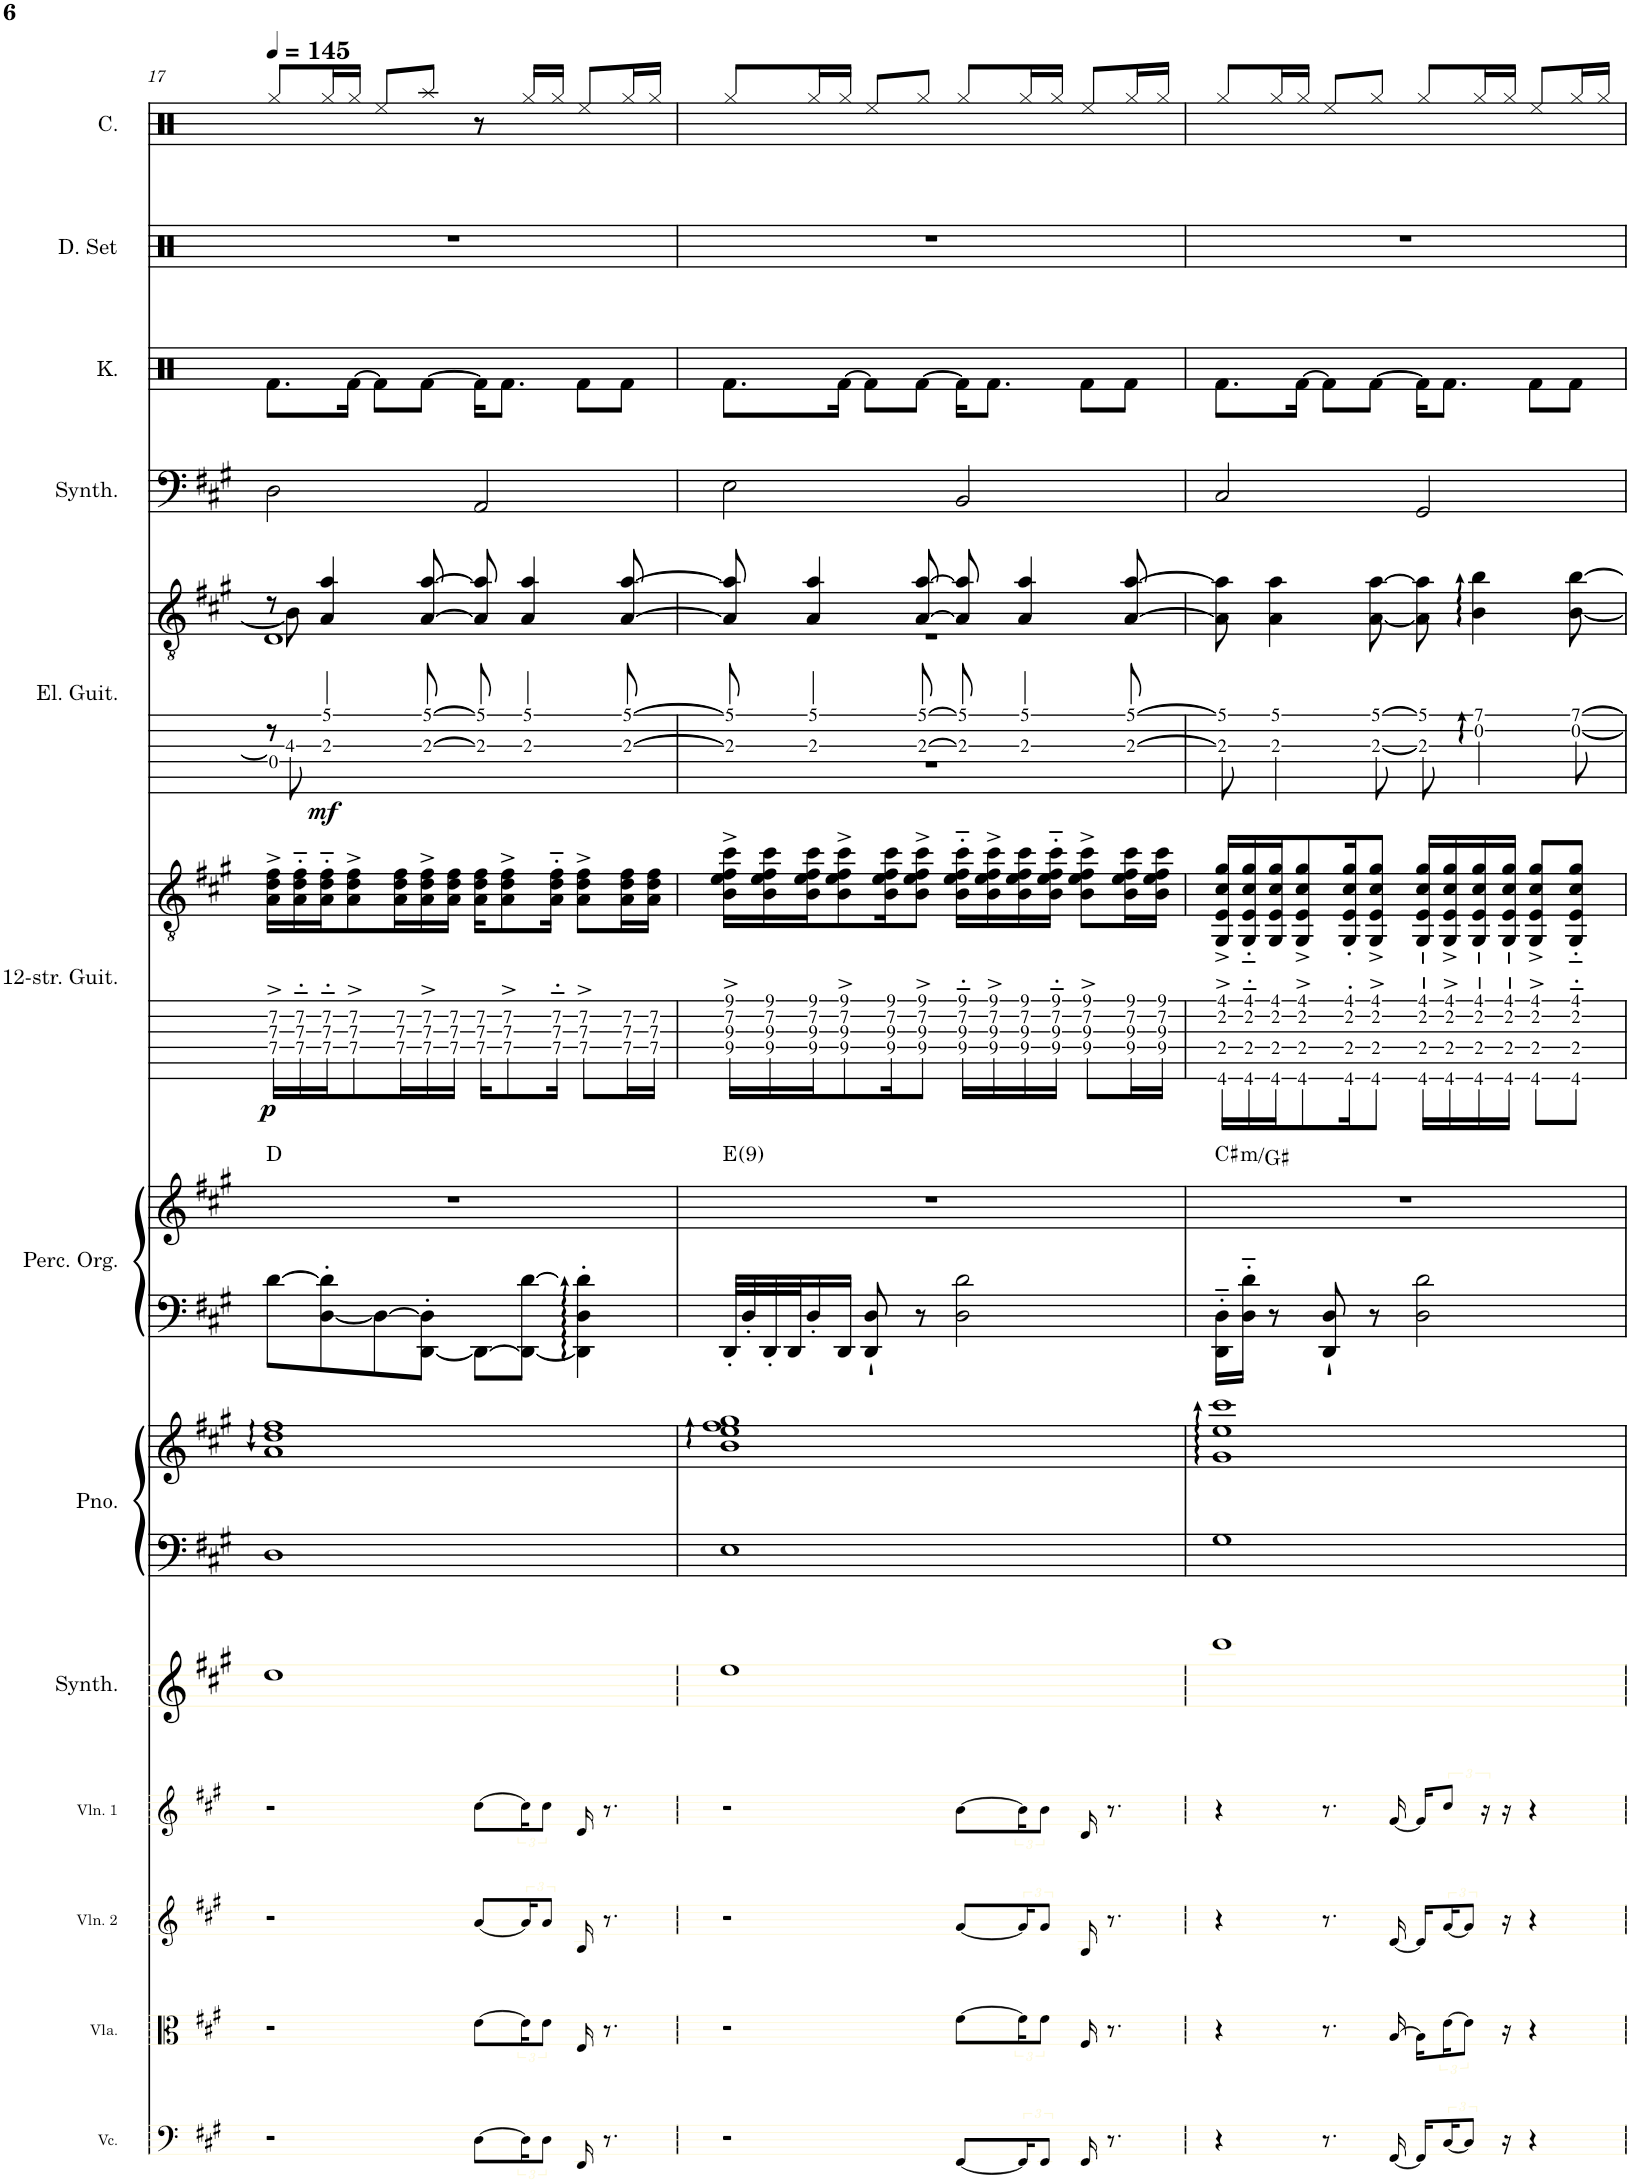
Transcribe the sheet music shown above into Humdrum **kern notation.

**kern	**kern	**kern	**kern	**kern	**kern	**kern	**kern	**kern	**harte	**kern	**kern	**dynam	**kern	**kern	**dynam	**kern	**kern	**kern	**kern
*part13	*part12	*part11	*part10	*part9	*part8	*part8	*part7	*part7	*part7	*part6	*part6	*part6	*part5	*part5	*part5	*part4	*part3	*part2	*part1
*staff17	*staff16	*staff15	*staff14	*staff13	*staff12	*staff11	*staff10	*staff9	*	*staff8	*staff7	*staff7/8	*staff6	*staff5	*staff5/6	*staff4	*staff3	*staff2	*staff1
*I"Violoncello	*I"Viola	*I"Violin 2	*I"Violin 1	*I"Saw Synthesizer	*I"Upright Piano	*	*I"Percussive Organ	*	*	*I"12-string Guitar	*	*	*I"Electric Guitar	*	*	*I"Bass Synthesizer	*I"Kicks	*I"Drumset	*I"Cymbals
*I'Vc.	*I'Vla.	*I'Vln. 2	*I'Vln. 1	*I'Synth.	*I'Pno.	*	*I'Perc. Org.	*	*	*I'12-str. Guit.	*	*	*I'El. Guit.	*	*	*I'Synth.	*I'K.	*I'D. Set	*I'C.
!!LO:PB:g=z
*clefF4	*clefC3	*clefG2	*clefG2	*clefG2	*clefF4	*clefG2	*clefF4	*clefG2	*	*	*clefGv2	*	*	*clefGv2	*	*clefF4	*clefX	*clefX	*clefX
*k[f#c#g#]	*k[f#c#g#]	*k[f#c#g#]	*k[f#c#g#]	*k[f#c#g#]	*k[f#c#g#]	*k[f#c#g#]	*k[f#c#g#]	*k[f#c#g#]	*	*k[f#c#g#]	*k[f#c#g#]	*	*k[f#c#g#]	*k[f#c#g#]	*	*k[f#c#g#]	*k[]	*k[]	*k[]
*M4/4	*M4/4	*M4/4	*M4/4	*M4/4	*M4/4	*M4/4	*M4/4	*M4/4	*	*M4/4	*M4/4	*	*M4/4	*M4/4	*	*M4/4	*M4/4	*M4/4	*M4/4
*MM145	*MM145	*MM145	*MM145	*MM145	*MM145	*MM145	*MM145	*MM145	*	*MM145	*MM145	*	*MM145	*MM145	*	*MM145	*MM145	*MM145	*MM145
=17	=17	=17	=17	=17	=17	=17	=17	=17	=17	=17	=17	=17	=17	=17	=17	=17	=17	=17	=17
*	*	*	*	*	*	*	*	*	*	*	*	*	*^	*^	*	*	*	*	*
*	*	*	*	*	*	*	*	*	*	*	*	*	*	*^	*	*^	*	*	*	*	*
!	!	!	!	!	!	!	!	!	!	!	!	!LO:DY:b=2	!	!	!	!	!	!	!	!	!	!	!
2r	2r	2r	2r	1dd	1D	1a 1dd 1ff#	[8d\L	1r	D:maj	16A\^ 16d\^ 16f#\^LL	16A\^ 16d\^ 16f#\^LL	p	8r	8B\]	1D	8r	8B\]	1D	.	2D\	8.Rf\L	1r	8Rgg/L
.	.	.	.	.	.	.	.	.	.	16A\~' 16d\~' 16f#\~'	16A\'~ 16d\'~ 16f#\'~	.	.	.	.	.	.	.	.	.	.	.	.
!	!	!	!	!	!	!	!	!	!	!	!	!	!	!	!	!	!	!	!LO:DY:b=2	!	!	!	!
.	.	.	.	.	.	.	[8D\' 8d\]'	.	.	16A\~' 16d\~' 16f#\~'J	16A\'~ 16d\'~ 16f#\'~J	.	4A/ 4a/	2..ryy	.	4A/ 4a/	2..ryy	.	mf	.	.	.	16Rgg/L
.	.	.	.	.	.	.	.	.	.	8A\^ 8d\^ 8f#\^	8A\^ 8d\^ 8f#\^	.	.	.	.	.	.	.	.	.	[16Rf\Jk	.	16Rgg/JJ
.	.	.	.	.	.	.	8D\_	.	.	.	.	.	.	.	.	.	.	.	.	.	8Rf\L]	.	8Ree/L
.	.	.	.	.	.	.	.	.	.	16A\ 16d\ 16f#\L	16A\ 16d\ 16f#\L	.	.	.	.	.	.	.	.	.	.	.	.
.	.	.	.	.	.	.	[8DD\' 8D\]'J	.	.	16A\^ 16d\^ 16f#\^	16A\^ 16d\^ 16f#\^	.	[8A/ [8a/	.	.	[8A/ [8a/	.	.	.	.	[8Rf\J	.	8Raa/J
.	.	.	.	.	.	.	.	.	.	16A\ 16d\ 16f#\JJ	16A\ 16d\ 16f#\JJ	.	.	.	.	.	.	.	.	.	.	.	.
[8D\L	[8e\L	[8a/L	[8cc#\L	.	.	.	8DD\L_	.	.	16A\ 16d\ 16f#\KL	16A\ 16d\ 16f#\KL	.	8A/] 8a/]	.	.	8A/] 8a/]	.	.	.	2AA/	16Rf\KL]	.	8r
.	.	.	.	.	.	.	.	.	.	8A\^ 8d\^ 8f#\^	8A\^ 8d\^ 8f#\^	.	.	.	.	.	.	.	.	.	8.Rf\J	.	.
24D\K]	24e\K]	24a/K]	24cc#\K]	.	.	.	8DD\_ [8d\J	.	.	.	.	.	4A/ 4a/	.	.	4A/ 4a/	.	.	.	.	.	.	16Rgg/LL
12D\J	12e\J	12a/J	12cc#\J	.	.	.	.	.	.	.	.	.	.	.	.	.	.	.	.	.	.	.	.
.	.	.	.	.	.	.	.	.	.	16A\~' 16d\~' 16f#\~'Jk	16A\'~ 16d\'~ 16f#\'~Jk	.	.	.	.	.	.	.	.	.	.	.	16Rgg/JJ
16DD/	16E/	16A/	16c#/	.	.	.	4DD\]' 4D\' 4d\]'	.	.	8A\^ 8d\^ 8f#\^L	8A\^ 8d\^ 8f#\^L	.	.	.	.	.	.	.	.	.	8Rf\L	.	8Ree/L
8.r	8.r	8.r	8.r	.	.	.	.	.	.	.	.	.	.	.	.	.	.	.	.	.	.	.	.
.	.	.	.	.	.	.	.	.	.	16A\ 16d\ 16f#\L	16A\ 16d\ 16f#\L	.	[8A/ [8a/	.	.	[8A/ [8a/	.	.	.	.	8Rf\J	.	16Rgg/L
.	.	.	.	.	.	.	.	.	.	16A\ 16d\ 16f#\JJ	16A\ 16d\ 16f#\JJ	.	.	.	.	.	.	.	.	.	.	.	16Rgg/JJ
*	*	*	*	*	*	*	*	*	*	*	*	*	*	*v	*v	*	*	*	*	*	*	*	*
*	*	*	*	*	*	*	*	*	*	*	*	*	*	*	*	*v	*v	*	*	*	*	*
=18	=18	=18	=18	=18	=18	=18	=18	=18	=18	=18	=18	=18	=18	=18	=18	=18	=18	=18	=18	=18	=18
2r	2r	2r	2r	1ee	1E	1b 1ee 1ff# 1gg#	32DD'/LLL	1r	E:maj(9)	16B\^ 16e\^ 16f#\^ 16cc#\^LL	16B\^ 16e\^ 16f#\^ 16cc#\^LL	.	8A/] 8a/]	1r	8A/] 8a/]	1r	.	2E\	8.Rf\L	1r	8Rgg/L
.	.	.	.	.	.	.	32D'/	.	.	.	.	.	.	.	.	.	.	.	.	.	.
.	.	.	.	.	.	.	32DD'/	.	.	16B\ 16e\ 16f#\ 16cc#\	16B\ 16e\ 16f#\ 16cc#\	.	.	.	.	.	.	.	.	.	.
.	.	.	.	.	.	.	32DD/J	.	.	.	.	.	.	.	.	.	.	.	.	.	.
.	.	.	.	.	.	.	16D'/	.	.	16B\ 16e\ 16f#\ 16cc#\J	16B\ 16e\ 16f#\ 16cc#\J	.	4A/ 4a/	.	4A/ 4a/	.	.	.	.	.	16Rgg/L
.	.	.	.	.	.	.	16DD/JJ	.	.	8B\^ 8e\^ 8f#\^ 8cc#\^	8B\^ 8e\^ 8f#\^ 8cc#\^	.	.	.	.	.	.	.	[16Rf\Jk	.	16Rgg/JJ
.	.	.	.	.	.	.	8DD/` 8D/`	.	.	.	.	.	.	.	.	.	.	.	8Rf\L]	.	8Ree/L
.	.	.	.	.	.	.	.	.	.	16B\ 16e\ 16f#\ 16cc#\K	16B\ 16e\ 16f#\ 16cc#\K	.	.	.	.	.	.	.	.	.	.
.	.	.	.	.	.	.	8r	.	.	8B\^ 8e\^ 8f#\^ 8cc#\^J	8B\^ 8e\^ 8f#\^ 8cc#\^J	.	[8A/ [8a/	.	[8A/ [8a/	.	.	.	[8Rf\J	.	8Rgg/J
[8EE/L	[8f#\L	[8g#/L	[8b\L	.	.	.	2D\ 2d\	.	.	16B\~' 16e\~' 16f#\~' 16cc#\~'LL	16B\'~ 16e\'~ 16f#\'~ 16cc#\'~LL	.	8A/] 8a/]	.	8A/] 8a/]	.	.	2BB/	16Rf\KL]	.	8Rgg/L
.	.	.	.	.	.	.	.	.	.	16B\^ 16e\^ 16f#\^ 16cc#\^	16B\^ 16e\^ 16f#\^ 16cc#\^	.	.	.	.	.	.	.	8.Rf\J	.	.
24EE/K]	24f#\K]	24g#/K]	24b\K]	.	.	.	.	.	.	16B\ 16e\ 16f#\ 16cc#\	16B\ 16e\ 16f#\ 16cc#\	.	4A/ 4a/	.	4A/ 4a/	.	.	.	.	.	16Rgg/L
12EE/J	12f#\J	12g#/J	12b\J	.	.	.	.	.	.	.	.	.	.	.	.	.	.	.	.	.	.
.	.	.	.	.	.	.	.	.	.	16B\~' 16e\~' 16f#\~' 16cc#\~'JJ	16B\'~ 16e\'~ 16f#\'~ 16cc#\'~JJ	.	.	.	.	.	.	.	.	.	16Rgg/JJ
16EE/	16F#/	16G#/	16B/	.	.	.	.	.	.	8B\^ 8e\^ 8f#\^ 8cc#\^L	8B\^ 8e\^ 8f#\^ 8cc#\^L	.	.	.	.	.	.	.	8Rf\L	.	8Ree/L
8.r	8.r	8.r	8.r	.	.	.	.	.	.	.	.	.	.	.	.	.	.	.	.	.	.
.	.	.	.	.	.	.	.	.	.	16B\ 16e\ 16f#\ 16cc#\L	16B\ 16e\ 16f#\ 16cc#\L	.	[8A/ [8a/	.	[8A/ [8a/	.	.	.	8Rf\J	.	16Rgg/L
.	.	.	.	.	.	.	.	.	.	16B\ 16e\ 16f#\ 16cc#\JJ	16B\ 16e\ 16f#\ 16cc#\JJ	.	.	.	.	.	.	.	.	.	16Rgg/JJ
*	*	*	*	*	*	*	*	*	*	*	*	*	*v	*v	*	*	*	*	*	*	*
*	*	*	*	*	*	*	*	*	*	*	*	*	*	*v	*v	*	*	*	*	*
=19	=19	=19	=19	=19	=19	=19	=19	=19	=19	=19	=19	=19	=19	=19	=19	=19	=19	=19	=19
!	!	!	!	!	!	!	!	!	!LO:H:kt=m	!	!	!	!	!	!	!	!	!	!
4r	4r	4r	4r	1ccc#	1G#	1g# 1ee 1ccc#	16DD\'~ 16D\'~LL	1r	C#:min/5	16GG#\^ 16E\^ 16c#\^ 16g#\^LL	16GG#/^ 16E/^ 16c#/^ 16g#/^LL	.	8A\] 8a\]	8A\] 8a\]	.	2C#/	8.Rf\L	1r	8Rgg/L
.	.	.	.	.	.	.	16D\'~ 16d\'~JJ	.	.	16GG#\~' 16E\~' 16c#\~' 16g#\~'	16GG#/'~ 16E/'~ 16c#/'~ 16g#/'~	.	.	.	.	.	.	.	.
.	.	.	.	.	.	.	8r	.	.	16GG#\ 16E\ 16c#\ 16g#\J	16GG#/ 16E/ 16c#/ 16g#/J	.	4A\ 4a\	4A\ 4a\	.	.	.	.	16Rgg/L
.	.	.	.	.	.	.	.	.	.	8GG#\^ 8E\^ 8c#\^ 8g#\^	8GG#/^ 8E/^ 8c#/^ 8g#/^	.	.	.	.	.	[16Rf\Jk	.	16Rgg/JJ
8.r	8.r	8.r	8.r	.	.	.	8DD/` 8D/`	.	.	.	.	.	.	.	.	.	8Rf\L]	.	8Ree/L
.	.	.	.	.	.	.	.	.	.	16GG#\' 16E\' 16c#\' 16g#\'K	16GG#/' 16E/' 16c#/' 16g#/'K	.	.	.	.	.	.	.	.
.	.	.	.	.	.	.	8r	.	.	8GG#\^ 8E\^ 8c#\^ 8g#\^J	8GG#/^ 8E/^ 8c#/^ 8g#/^J	.	[8A\ [8a\	[8A\ [8a\	.	.	[8Rf\J	.	8Rgg/J
[16FF#/	[16A/	[16c#/	[16f#/	.	.	.	.	.	.	.	.	.	.	.	.	.	.	.	.
16FF#/LL]	16A\LL]	16c#/LL]	16f#/KL]	.	.	.	2D\ 2d\	.	.	16GG#\ 16E\ 16c#\ 16g#\LL	16GG#/ 16E/ 16c#/ 16g#/LL	.	8A\] 8a\]	8A\] 8a\]	.	2GG#/	16Rf\KL]	.	8Rgg/L
[8C#/	[8e\	[8g#/	12cc#/J	.	.	.	.	.	.	16GG#\^ 16E\^ 16c#\^ 16g#\^	16GG#/^ 16E/^ 16c#/^ 16g#/^	.	.	.	.	.	8.Rf\J	.	.
.	.	.	.	.	.	.	.	.	.	16GG#\ 16E\ 16c#\ 16g#\	16GG#/ 16E/ 16c#/ 16g#/	.	4B\ 4b\	4B\ 4b\	.	.	.	.	16Rgg/L
.	.	.	24r	.	.	.	.	.	.	.	.	.	.	.	.	.	.	.	.
16r	16r	16r	16r	.	.	.	.	.	.	16GG#\ 16E\ 16c#\ 16g#\JJ	16GG#/ 16E/ 16c#/ 16g#/JJ	.	.	.	.	.	.	.	16Rgg/JJ
4r	4r	4r	4r	.	.	.	.	.	.	8GG#\^ 8E\^ 8c#\^ 8g#\^L	8GG#/^ 8E/^ 8c#/^ 8g#/^L	.	.	.	.	.	8Rf\L	.	8Ree/L
.	.	.	.	.	.	.	.	.	.	8GG#\~' 8E\~' 8c#\~' 8g#\~'J	8GG#/'~ 8E/'~ 8c#/'~ 8g#/'~J	.	[8B\ [8b\	[8B\ [8b\	.	.	8Rf\J	.	16Rgg/L
.	.	.	.	.	.	.	.	.	.	.	.	.	.	.	.	.	.	.	16Rgg/JJ
=	=	=	=	=	=	=	=	=	=	=	=	=	=	=	=	=	=	=	=
*-	*-	*-	*-	*-	*-	*-	*-	*-	*-	*-	*-	*-	*-	*-	*-	*-	*-	*-	*-
